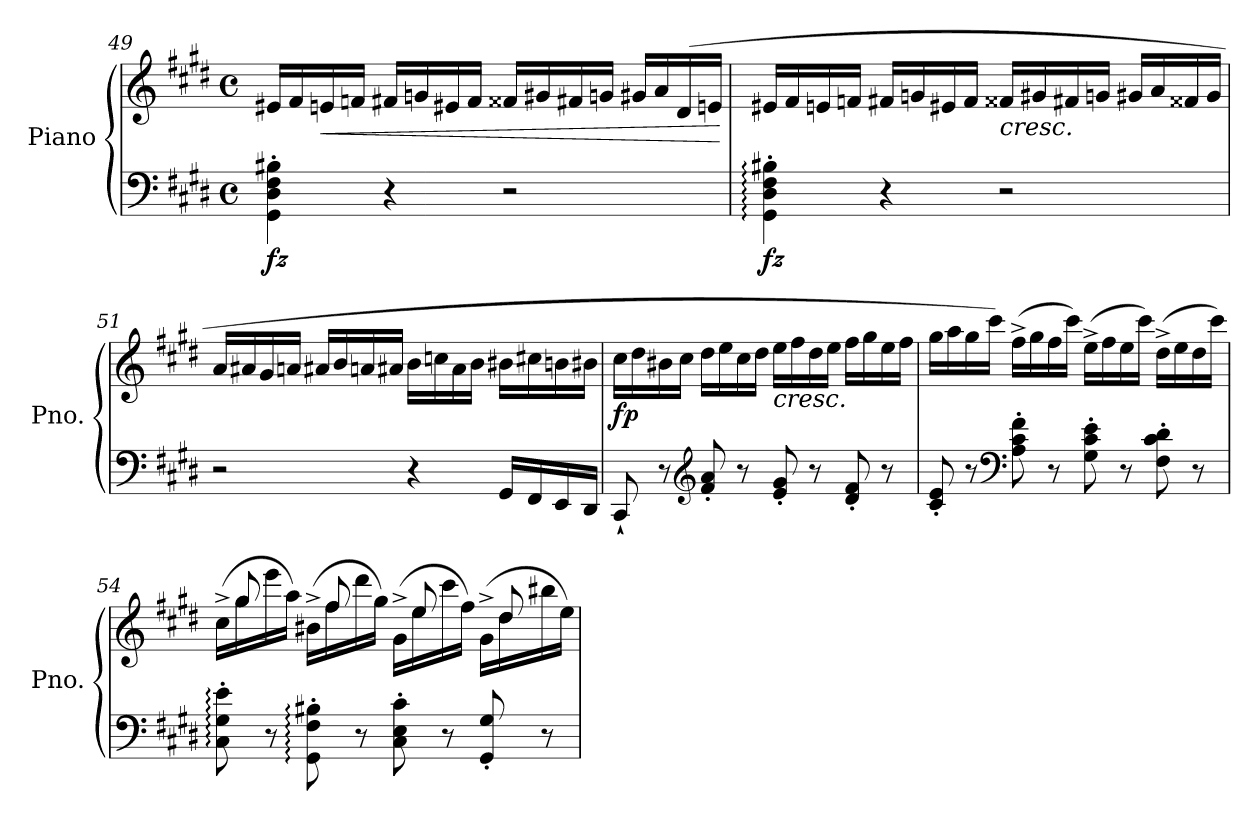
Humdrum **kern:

**kern	**kern	**dynam
*part1	*part1	*part1
*staff2	*staff1	*staff1/2
*I"Piano	*	*
*I'Pno.	*	*
*clefF4	*clefG2	*
*k[f#c#g#d#]	*k[f#c#g#d#]	*
*M4/4	*M4/4	*
*met(c)	*met(c)	*
=49	=49	=49
!	!	!LO:DY:b=2
4GG#\' 4D#\' 4F#\' 4B#X\'	16e#X/LL	fz
.	16f#/	.
!	!	!LO:HP:b
.	16en/	<
.	16fn/JJ	.
4r	16f#X/LL	.
.	16gn/	.
.	16e#X/	.
.	16f#/JJ	.
2r	16f##X/LL	.
.	16g#X/	.
.	16f#X/	.
.	16gn/JJ	.
.	16g#X/LL	.
.	16a/	.
.	(>16d#/	.
.	16en/JJ	.
.	.	[
!!LO:PB:g=z
=50	=50	=50
!	!	!LO:DY:b=2
4GG#\:' 4D#\:' 4F#\:' 4B#X\:'	16e#X/LL	fz
.	16f#/	.
.	16en/	.
.	16fn/JJ	.
4r	16f#X/LL	.
.	16gn/	.
.	16e#X/	.
.	16f#/JJ	.
!	!LO:TX:b:i:t=cresc.	!
2r	16f##X/LL	.
.	16g#X/	.
.	16f#X/	.
.	16gn/JJ	.
.	16g#X/LL	.
.	16a/	.
.	16f##X/	.
.	16g#/JJ	.
=51	=51	=51
2r	16a/LL	.
.	16a#X/	.
.	16g#/	.
.	16an/JJ	.
.	16a#X/LL	.
.	16b/	.
.	16an/	.
.	16a#X/JJ	.
4r	16b\LL	.
.	16ccn\	.
.	16a#\	.
.	16b\JJ	.
16GG#</LL	16b#X\LL	.
16FF#/	16cc#X\	.
16EE/	16bn\	.
16DD#/JJ	16b#X\JJ	.
!!LO:LB:g=z
=52	=52	=52
!	!	!LO:DY:b
8CC#<`/	16cc#\LL	fp
.	16dd#\	.
8r	16b#X\	.
.	16cc#\JJ	.
*clefG2	*	*
8f#/<' 8a/<'	16dd#\LL	.
.	16ee\	.
8r	16cc#\	.
.	16dd#\JJ	.
!	!LO:TX:b:i:t=cresc.	!
8e/<' 8g#/<'	16ee\LL	.
.	16ff#\	.
8r	16dd#\	.
.	16ee\JJ	.
8d#/' 8f#/'	16ff#\LL	.
.	16gg#\	.
8r	16ee\	.
.	16ff#\JJ	.
=53	=53	=53
8c#/' 8e/'	16gg#\LL	.
.	16aa\	.
8r	16gg#\	.
.	16ccc#\JJ)	.
*clefF4	*	*
8A\<' 8c#\<' 8f#\<'	(>16ff#^\LL	.
.	16gg#\	.
8r	16ff#\	.
.	16ccc#\JJ)	.
8G#\<' 8c#\<' 8e\<'	(>16ee^\LL	.
.	16ff#\	.
8r	16ee\	.
.	16ccc#\JJ)	.
8F#\<' 8c#\<' 8d#\<'	(>16dd#^\LL	.
.	16ee\	.
8r	16dd#\	.
.	16ccc#\JJ)	.
!!LO:LB:g=z
=54	=54	=54
*	*^	*
8C#\:' 8G#\:' 8e\:'	(>16cc#^\LL	16ryy	.
.	16gg#<\	8gg#/	.
8r	16eee<\	.	.
.	16aa\JJ)	8ryy	.
8GG#\:' 8F#\:' 8B#X\:'	(>16b#X^\LL	.	.
.	16ff#<\	8ff#/	.
8r	16ddd#\	.	.
.	16gg#\JJ)	8ryy	.
8C#\<' 8E\<' 8c#\<'	(>16g#^\LL	.	.
.	16ee<\	8ee/	.
8r	16ccc#\	.	.
.	16ff#\JJ)	8ryy	.
8GG#/' 8G#/'	(>16g#^\LL	.	.
.	16dd#<\	8dd#/	.
8r	16bb#X\	.	.
.	16ee\JJ)	16ryy	.
*	*v	*v	*
=	=	=
*-	*-	*-
